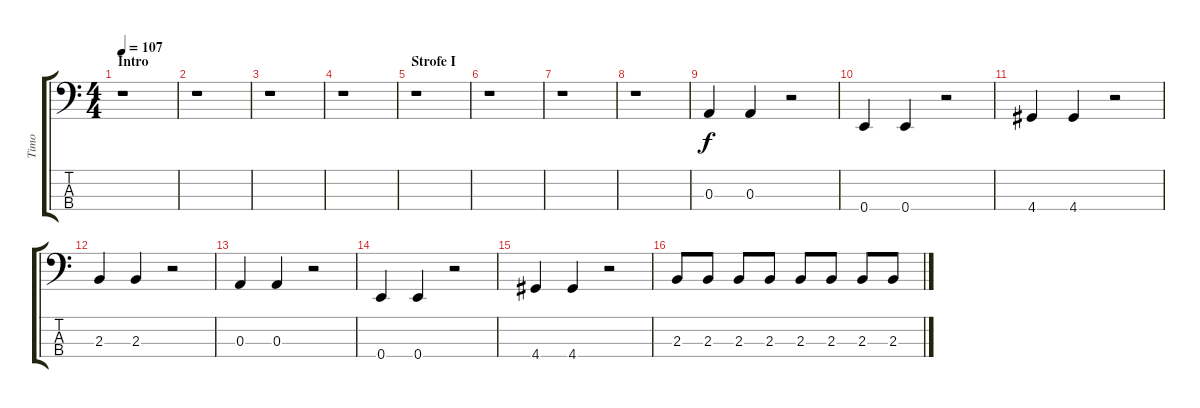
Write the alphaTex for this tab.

\track ("Timo" "Timo") {instrument electricbasspick}
\staff {score tabs}
\tuning (G2 D2 A1 E1) {hide}
\ts (4 4)
\section ("" "Intro")
\tempo 107
\clef f4
\ks c
r.1{dy f instrument electricbasspick} |
r.1 |
r.1 |
r.1 |
\section ("" "Strofe I")
r.1 |
r.1 |
r.1 |
r.1 |
0.3.4 0.3.4 r.2 |
0.4.4 0.4.4 r.2 |
4.4.4 4.4.4 r.2 |
2.3.4 2.3.4 r.2 |
0.3.4 0.3.4 r.2 |
0.4.4 0.4.4 r.2 |
4.4.4 4.4.4 r.2 |
2.3.8 2.3.8 2.3.8 2.3.8 2.3.8 2.3.8 2.3.8 2.3.8
